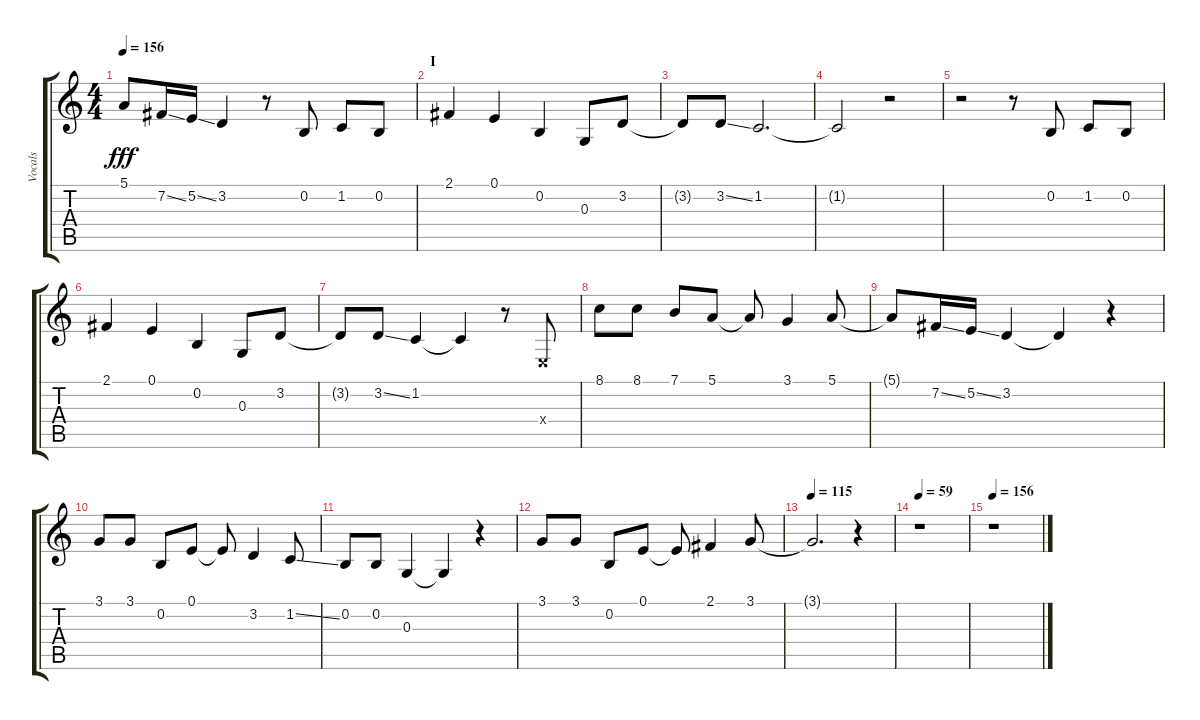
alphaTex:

\track ("Vocals" "Vocals") {instrument voiceoohs}
\staff {score tabs}
\tuning (E4 B3 G3 D3 A2 E2) {hide}
\ts (4 4)
\tempo 156
\clef g2
\ks c
5.1{t}.8{dy fff} 7.2{ss}.16 5.2{ss}.16 3.2.4 r.8 0.2.8 1.2.8 0.2.8 |
\section ("" "I")
2.1.4 0.1.4 0.2.4 0.3.8 3.2.8 |
3.2{t}.8 3.2{ss}.8 1.2.2{d} |
1.2{t}.2 r.2 |
r.2 r.8 0.2.8 1.2.8 0.2.8 |
2.1.4 0.1.4 0.2.4 0.3.8 3.2.8 |
3.2{t}.8 3.2{ss}.8 1.2.4 1.2{t}.4 r.8 2.4{x}.8 |
8.1.8 8.1.8 7.1.8 5.1.8 5.1{t}.8 3.1.4 5.1.8 |
5.1{t}.8 7.2{ss}.16 5.2{ss}.16 3.2.4 3.2{t}.4 r.4 |
3.1.8 3.1.8 0.2.8 0.1.8 0.1{t}.8 3.2.4 1.2{ss}.8 |
0.2.8 0.2.8 0.3.4 0.3{t}.4 r.4 |
3.1.8 3.1.8 0.2.8 0.1.8 0.1{t}.8 2.1.4 3.1.8 |
\tempo 115
3.1{t}.2{d} r.4 |
\tempo 59
r.1 |
\tempo 156
r.1
